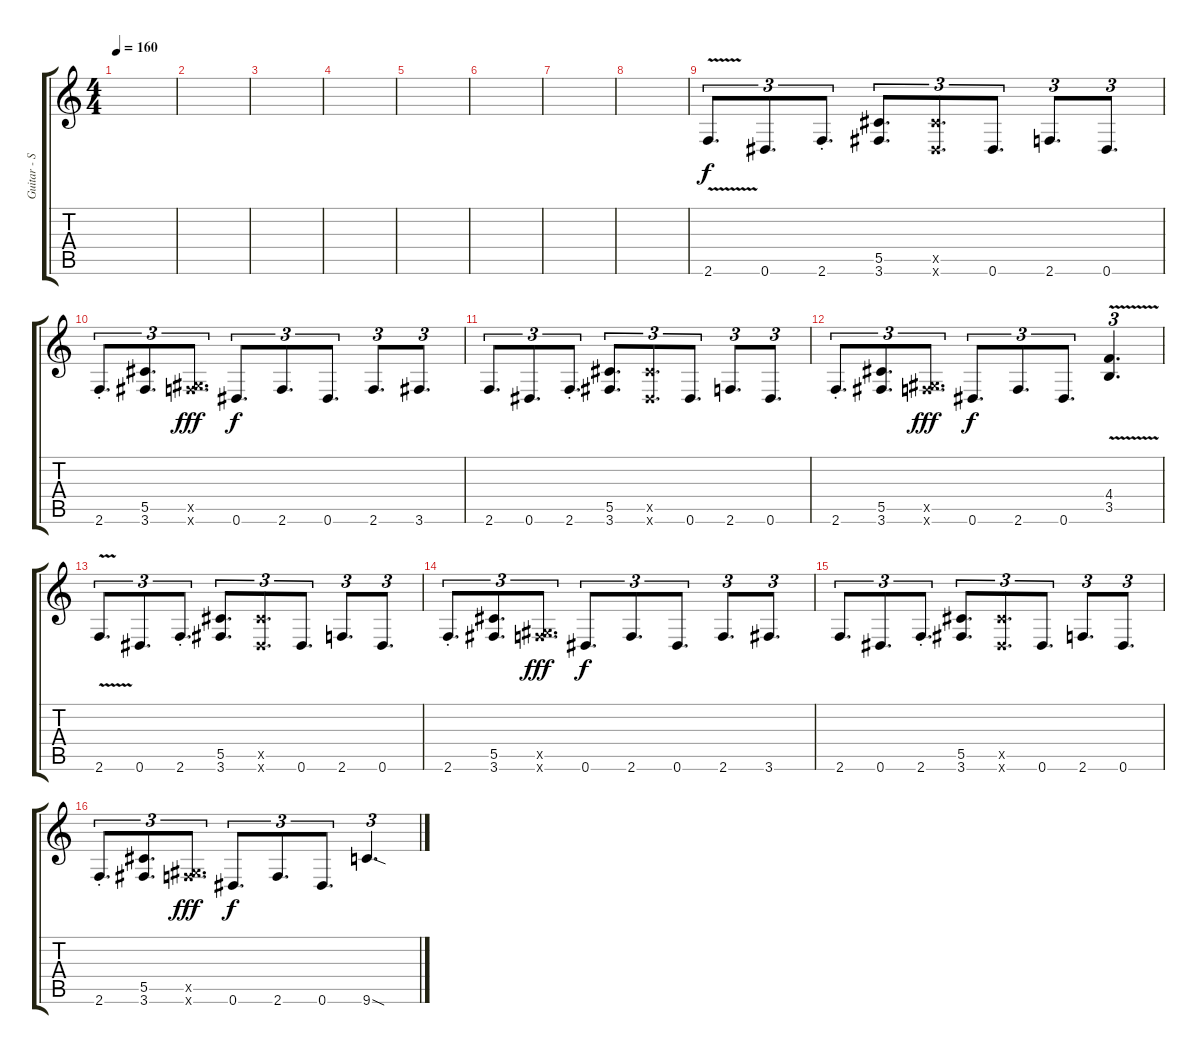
\track ("Guitar - Solo (Outro)" "Guitar - S") {instrument distortionguitar}
\staff {score tabs}
\tuning (Eb4 Bb3 Gb3 Db3 Ab2 Eb2) {hide}
\ts (4 4)
\tempo 160
\clef g2
\ks c
|
|
|
|
|
|
|
|
\section ("" "")
2.6{v}.8{d tu (3 2)} 0.6.8{d tu (3 2)} 2.6{st}.8{d tu (3 2)} (5.5 3.6).8{d tu (3 2)} (5.5{x} 0.6{x}).8{d tu (3 2)} 0.6.8{d tu (3 2)} 2.6.8{d tu (3 2)} 0.6.8{d tu (3 2)} |
2.6{st}.8{d tu (3 2)} (5.5 3.6).8{d tu (3 2)} (0.5{x} 2.6{x}).8{d tu (3 2) dy fff} 0.6.8{d tu (3 2) dy f} 2.6.8{d tu (3 2)} 0.6.8{d tu (3 2)} 2.6.8{d tu (3 2)} 3.6.8{d tu (3 2)} |
2.6.8{d tu (3 2)} 0.6.8{d tu (3 2)} 2.6{st}.8{d tu (3 2)} (5.5 3.6).8{d tu (3 2)} (5.5{x} 0.6{x}).8{d tu (3 2)} 0.6.8{d tu (3 2)} 2.6.8{d tu (3 2)} 0.6.8{d tu (3 2)} |
2.6{st}.8{d tu (3 2)} (5.5 3.6).8{d tu (3 2)} (0.5{x} 2.6{x}).8{d tu (3 2) dy fff} 0.6.8{d tu (3 2) dy f} 2.6.8{d tu (3 2)} 0.6.8{d tu (3 2)} (4.4{v} 3.5).4{d tu (3 2)} |
2.6{v}.8{d tu (3 2)} 0.6.8{d tu (3 2)} 2.6{st}.8{d tu (3 2)} (5.5 3.6).8{d tu (3 2)} (5.5{x} 0.6{x}).8{d tu (3 2)} 0.6.8{d tu (3 2)} 2.6.8{d tu (3 2)} 0.6.8{d tu (3 2)} |
2.6{st}.8{d tu (3 2)} (5.5 3.6).8{d tu (3 2)} (0.5{x} 2.6{x}).8{d tu (3 2) dy fff} 0.6.8{d tu (3 2) dy f} 2.6.8{d tu (3 2)} 0.6.8{d tu (3 2)} 2.6.8{d tu (3 2)} 3.6.8{d tu (3 2)} |
2.6.8{d tu (3 2)} 0.6.8{d tu (3 2)} 2.6{st}.8{d tu (3 2)} (5.5 3.6).8{d tu (3 2)} (5.5{x} 0.6{x}).8{d tu (3 2)} 0.6.8{d tu (3 2)} 2.6.8{d tu (3 2)} 0.6.8{d tu (3 2)} |
2.6{st}.8{d tu (3 2)} (5.5 3.6).8{d tu (3 2)} (0.5{x} 2.6{x}).8{d tu (3 2) dy fff} 0.6.8{d tu (3 2) dy f} 2.6.8{d tu (3 2)} 0.6.8{d tu (3 2)} 9.6{sod}.4{d tu (3 2)}
